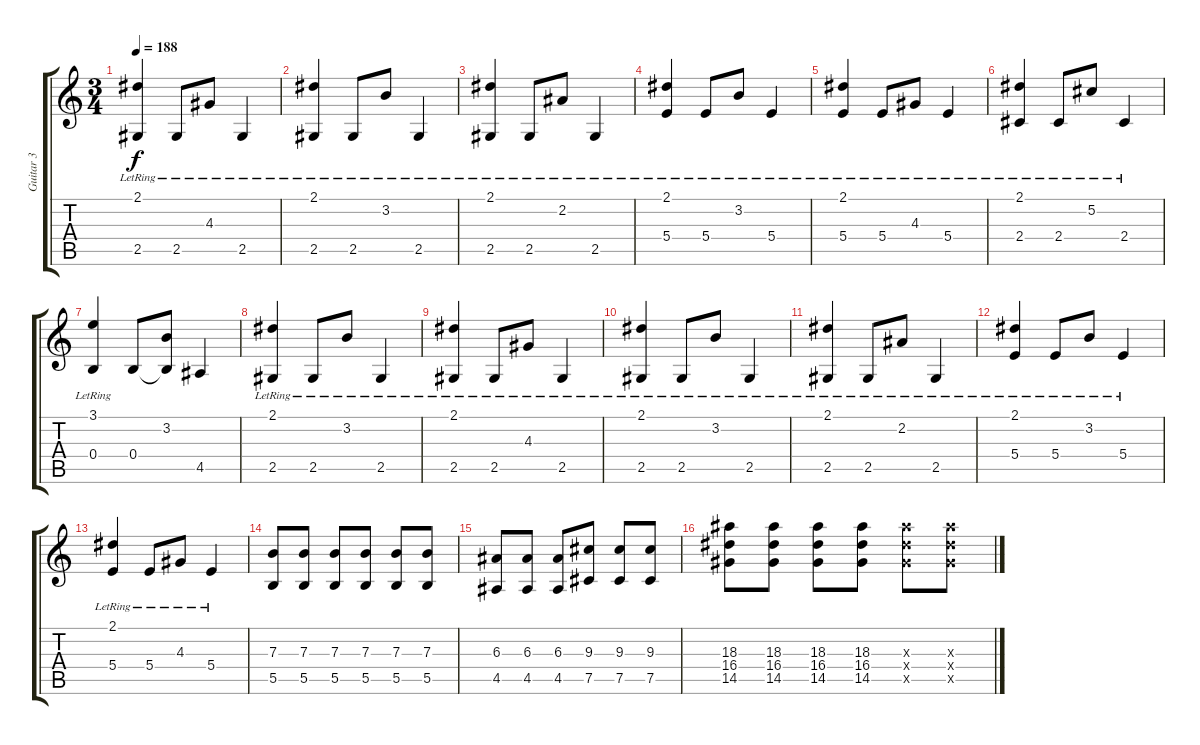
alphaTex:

\track ("Guitar 3" "Guitar 3") {instrument distortionguitar}
\staff {score tabs}
\tuning (Db4 Ab3 E3 B2 Gb2 Db2) {hide}
\ts (3 4)
\tempo 188
\clef g2
\ks c
(2.1{lr} 2.5{lr}).4{dy f} 2.5{lr}.8 4.3{lr}.8 2.5{lr}.4 |
(2.1{lr} 2.5{lr}).4 2.5{lr}.8 3.2{lr}.8 2.5{lr}.4 |
(2.1{lr} 2.5{lr}).4 2.5{lr}.8 2.2{lr}.8 2.5{lr}.4 |
(2.1{lr} 5.4{lr}).4 5.4{lr}.8 3.2{lr}.8 5.4{lr}.4 |
(2.1{lr} 5.4{lr}).4 5.4{lr}.8 4.3{lr}.8 5.4{lr}.4 |
(2.1{lr} 2.4{lr}).4 2.4{lr}.8 5.2{lr}.8 2.4{lr}.4 |
(3.1{lr} 0.4{lr}).4 0.4.8 (3.2 0.4{t}).8 4.5.4 |
(2.1{lr} 2.5{lr}).4 2.5{lr}.8 3.2{lr}.8 2.5{lr}.4 |
(2.1{lr} 2.5{lr}).4 2.5{lr}.8 4.3{lr}.8 2.5{lr}.4 |
(2.1{lr} 2.5{lr}).4 2.5{lr}.8 3.2{lr}.8 2.5{lr}.4 |
(2.1{lr} 2.5{lr}).4 2.5{lr}.8 2.2{lr}.8 2.5{lr}.4 |
(2.1{lr} 5.4{lr}).4 5.4{lr}.8 3.2{lr}.8 5.4{lr}.4 |
(2.1{lr} 5.4{lr}).4 5.4{lr}.8 4.3{lr}.8 5.4{lr}.4 |
(7.3 5.5).8{volume 13 instrument distortionguitar} (7.3 5.5).8 (7.3 5.5).8 (7.3 5.5).8 (7.3 5.5).8 (7.3 5.5).8 |
(6.3 4.5).8 (6.3 4.5).8 (6.3 4.5).8 (9.3 7.5).8 (9.3 7.5).8 (9.3 7.5).8 |
(18.3 16.4 14.5).8 (18.3 16.4 14.5).8 (18.3 16.4 14.5).8 (18.3 16.4 14.5).8 (18.3{x} 16.4{x} 14.5{x}).8 (18.3{x} 16.4{x} 14.5{x}).8
